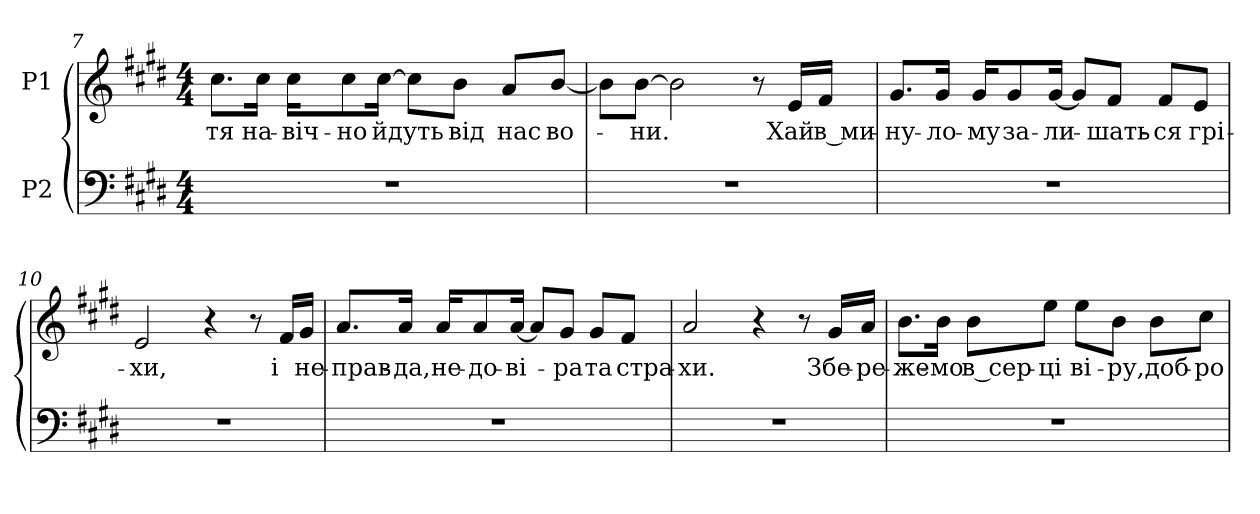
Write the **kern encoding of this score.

**kern	**kern	**text
*part2	*part1	*part1
*staff2	*staff1	*staff1
*I"P2	*I"P1	*
*clefF4	*clefG2	*
*k[f#c#g#d#]	*k[f#c#g#d#]	*
*E:	*E:	*
*M4/4	*M4/4	*
=7	=7	=7
!	!	!LO:LY:b:color=#000000
1r	8.cc#i\L	-тя
!	!	!LO:LY:b:color=#000000
.	16cc#i\Jk	на-
!	!	!LO:LY:b:color=#000000
.	16cc#i\KL	-віч-
!	!	!LO:LY:b:color=#000000
.	8cc#i\	-но
!	!	!LO:LY:b:color=#000000
.	[>16cc#i\Jk	йдуть
.	8cc#i\L]	.
!	!	!LO:LY:b:color=#000000
.	8bi\J	від
!	!	!LO:LY:b:color=#000000
.	8ai/L	нас
!	!	!LO:LY:b:color=#000000
.	[>8bi/J	во-
=8	=8	=8
1r	8bi\L]	.
!	!	!LO:LY:b:color=#000000
.	[>8bi\J	-ни.
.	2bi\]	.
.	8r	.
!	!	!LO:LY:b:color=#000000
.	16ei/LL	Хай
!	!	!LO:LY:b:color=#000000
.	16f#i/JJ	в ми-
!!LO:LB:g=z
=9	=9	=9
!	!	!LO:LY:b:color=#000000
1r	8.g#i/L	-ну-
!	!	!LO:LY:b:color=#000000
.	16g#i/Jk	-ло-
!	!	!LO:LY:b:color=#000000
.	16g#i/KL	-му
!	!	!LO:LY:b:color=#000000
.	8g#i/	за-
!	!	!LO:LY:b:color=#000000
.	[<16g#i/Jk	-ли-
.	8g#i/L]	.
!	!	!LO:LY:b:color=#000000
.	8f#i/J	-шать-
!	!	!LO:LY:b:color=#000000
.	8f#i/L	-ся
!	!	!LO:LY:b:color=#000000
.	8ei/J	грі-
=10	=10	=10
!	!	!LO:LY:b:color=#000000
1r	2ei/	-хи,
.	4r	.
.	8r	.
!	!	!LO:LY:b:color=#000000
.	16f#i/LL	і
!	!	!LO:LY:b:color=#000000
.	16g#i/JJ	не-
=11	=11	=11
!	!	!LO:LY:b:color=#000000
1r	8.ai/L	-прав-
!	!	!LO:LY:b:color=#000000
.	16ai/Jk	-да,
!	!	!LO:LY:b:color=#000000
.	16ai/KL	не-
!	!	!LO:LY:b:color=#000000
.	8ai/	-до-
!	!	!LO:LY:b:color=#000000
.	[<16ai/Jk	-ві-
.	8ai/L]	.
!	!	!LO:LY:b:color=#000000
.	8g#i/J	-ра
!	!	!LO:LY:b:color=#000000
.	8g#i/L	та
!	!	!LO:LY:b:color=#000000
.	8f#i/J	стра-
!!LO:LB:g=z
=12	=12	=12
!	!	!LO:LY:b:color=#000000
1r	2ai/	-хи.
.	4r	.
.	8r	.
!	!	!LO:LY:b:color=#000000
.	16g#i/LL	Збе-
!	!	!LO:LY:b:color=#000000
.	16ai/JJ	-ре-
=13	=13	=13
!	!	!LO:LY:b:color=#000000
1r	8.bi\L	-же-
!	!	!LO:LY:b:color=#000000
.	16bi\Jk	-мо
!	!	!LO:LY:b:color=#000000
.	8bi\L	в сер-
!	!	!LO:LY:b:color=#000000
.	8eei\J	-ці
!	!	!LO:LY:b:color=#000000
.	8eei\L	ві-
!	!	!LO:LY:b:color=#000000
.	8bi\J	-ру,
!	!	!LO:LY:b:color=#000000
.	8bi\L	доб-
!	!	!LO:LY:b:color=#000000
.	8cc#i\J	-ро-
=	=	=
*-	*-	*-
